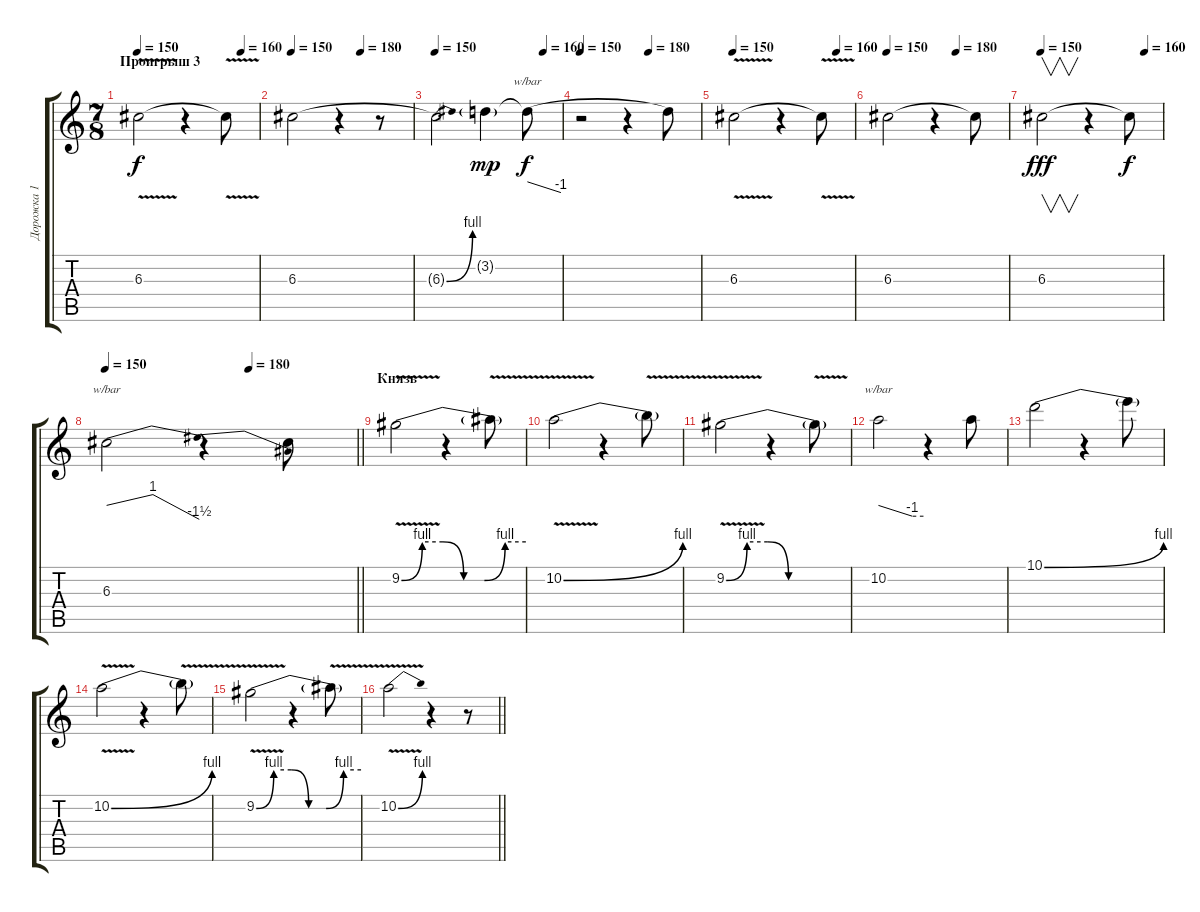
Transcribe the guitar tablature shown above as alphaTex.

\track ("Дорожка 1" "Дорожка 1") {instrument overdrivenguitar}
\staff {score tabs}
\tuning (E4 B3 G3 D3 A2 E2) {hide}
\ts (7 8)
\section ("" "Проигрыш 3")
\tempo 150
\tempo (160 0.8571428571428571)
\clef g2
\ks c
6.3{v}.2{dy f} r.4 6.3{t}.8 |
\tempo 150
\tempo (180 0.5714285714285714)
6.3.2 r.4 r.8 |
\tempo 150
\tempo (160 0.8571428571428571)
6.3{be (bend 0 0 60 4) t}.2 3.2{g}.4{dy mp} 3.2{t}.8{tbe (dive default 0 0 60 -4) dy f} |
\tempo 150
\tempo (180 0.5714285714285714)
r.2 r.4 3.2{t}.8 |
\tempo 150
\tempo (160 0.8571428571428571)
6.3{v}.2 r.4 6.3{t}.8 |
\tempo 150
\tempo (180 0.5714285714285714)
6.3.2 r.4 6.3{t}.8 |
\tempo 150
\tempo (160 0.8571428571428571)
6.3.2{v dy fff} r.4 6.3{t}.8{dy f} |
\tempo 150
\tempo (180 0.5714285714285714)
\barLineRight lightlight
6.3.2{tbe (dip default 0 0 30 4 60 -6)} r.4 6.3{t}.8 |
\section ("" "Князь")
9.2{be (custom 0 0 10 4 20 4 30 0 40 0 50 4 60 4) v}.2 r.4 9.2{t}.8 |
10.2{be (bend 0 0 60 4) v}.2 r.4 10.2{t}.8 |
9.2{be (custom 0 0 10 4 20 4 30 0 60 0) v}.2 r.4 9.2{t}.8 |
10.2.2{tbe (custom default 0 0 45 -4 60 -4)} r.4 10.2{t}.8 |
10.1{be (bend 0 0 60 4)}.2 r.4 10.1{t}.8 |
10.2{be (bend 0 0 60 4) v}.2 r.4 10.2{t}.8 |
9.2{be (custom 0 0 10 4 20 4 30 0 40 0 50 4 60 4) v}.2 r.4 9.2{t}.8 |
\barLineRight lightlight
10.2{be (bend 0 0 60 4) v}.2 r.4 r.8
